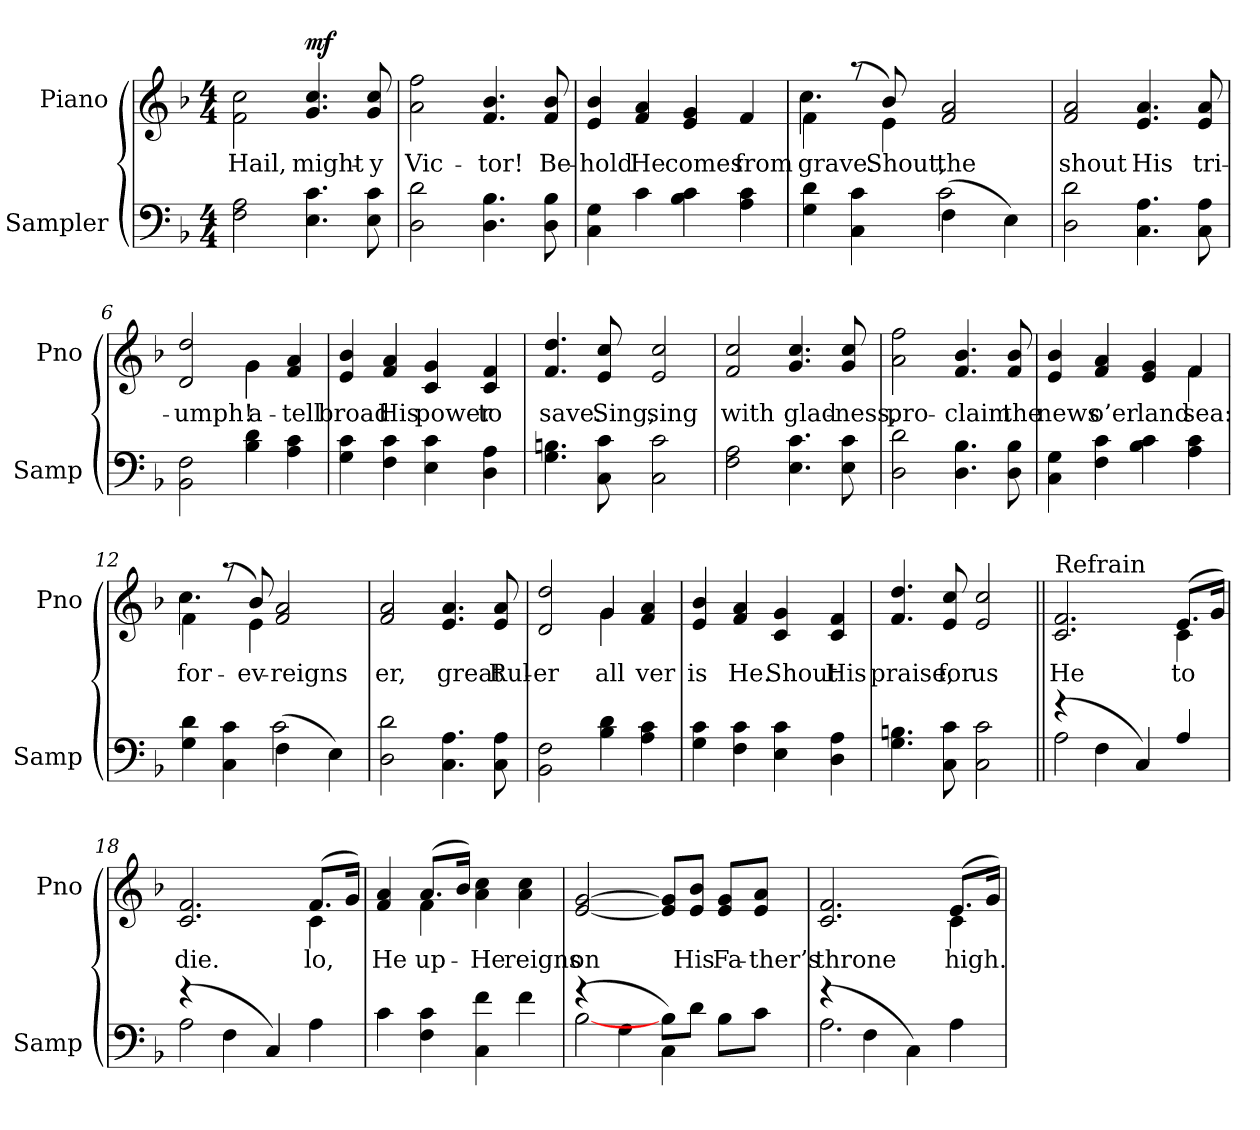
**kern	**kern	**text	**dynam
*part2	*part1	*part1	*part1
*staff2	*staff1	*staff1	*staff1
*I"Sampler	*I"Piano	*	*
*I'Samp	*I'Pno	*	*
*clefF4	*clefG2	*	*
*k[b-]	*k[b-]	*	*
*F:	*F:	*	*
*M4/4	*M4/4	*	*
=1	=1	=1	=1
2F 2A	2f\ 2cc\	Hail,	.
4.E 4.c	4.g 4.cc	might-	mf
8E 8c	8g 8cc	-y	.
=2	=2	=2	=2
2D 2d	2a 2ff	Vic-	.
4.D 4.B-	4.f 4.b-	-tor!	.
8D 8B-	8f 8b-	Be-	.
=3	=3	=3	=3
4C 4G	4e 4b-	-hold	.
4c	4f 4a	He	.
4B- 4c	4e 4g	comes	.
4A 4c	4f	from	.
=4	=4	=4	=4
*^	*^	*	*
4G 4d	2ryy	4f\	4.cc	grave.	.
4C 4c	.	(8r	.	.	.
.	.	8b-/)	4e	Shout,	.
(4F\	2c	2f 2a	.	the	.
.	.	.	4.ryy	.	.
4E\)	.	.	.	.	.
*v	*v	*	*	*	*
*	*v	*v	*	*
=5	=5	=5	=5
2D 2d	2f 2a	shout	.
4.C 4.A	4.e 4.a	His	.
8C 8A	8e 8a	tri-	.
=6	=6	=6	=6
*	*^	*	*
2BB- 2F	2d 2dd	2ryy	-umph!	.
4B- 4d	4g\	4g	a-	.
4A 4c	4f 4a	4ryy	tell	.
*	*v	*v	*	*
=7	=7	=7	=7
4G 4c	4e 4b-	-broad	.
4F 4c	4f 4a	His	.
4E 4c	4c 4g	power	.
4D 4A	4c 4f	to	.
=8	=8	=8	=8
4.G 4.Bn	4.f 4.dd	save.	.
8C 8c	8e 8cc	Sing,	.
2C 2c	2e 2cc	sing	.
=9	=9	=9	=9
2F 2A	2f 2cc	with	.
4.E 4.c	4.g 4.cc	glad-	.
8E 8c	8g 8cc	-ness,	.
=10	=10	=10	=10
2D 2d	2a 2ff	pro-	.
4.D 4.B-	4.f 4.b-	-claim	.
8D 8B-	8f 8b-	the	.
=11	=11	=11	=11
*	*^	*	*
4C 4G	4e 4b-	2.ryy	news	.
4F 4c	4f 4a	.	o’er	.
4B- 4c	4e 4g	.	land	.
4A 4c	4f/	4f	sea:	.
=12	=12	=12	=12	=12
*^	*	*	*	*
4G 4d	2ryy	4f\	4.cc	for-	.
4C 4c	.	(8r	.	.	.
.	.	8b-/)	4e	-ev-	.
(4F\	2c	2f 2a	.	reigns	.
.	.	.	4.ryy	.	.
4E\)	.	.	.	.	.
*v	*v	*	*	*	*
*	*v	*v	*	*
=13	=13	=13	=13
2D 2d	2f 2a	-er,	.
4.C 4.A	4.e 4.a	great	.
8C 8A	8e 8a	Rul-	.
=14	=14	=14	=14
*	*^	*	*
2BB- 2F	2d 2dd	2ryy	-er	.
4B- 4d	4g/	4g	all	.
4A 4c	4f 4a	4ryy	-ver	.
*	*v	*v	*	*
=15	=15	=15	=15
4G 4c	4e 4b-	is	.
4F 4c	4f 4a	He.	.
4E 4c	4c 4g	Shout	.
4D 4A	4c 4f	His	.
=16	=16	=16	=16
4.G 4.Bn	4.f 4.dd	praise,	.
8C 8c	8e 8cc	for	.
2C 2c	2e 2cc	us	.
=17||	=17||	=17||	=17||
*^	*^	*	*
!	!	!LO:TX:t=Refrain	!	!	!
(4r	2A	2.c 2.f	2.ryy	He	.
4F\	.	.	.	.	.
4C/)	2ryy	.	.	.	.
4A/	.	(8.e/L	4c	to	.
.	.	16g/Jk)	.	.	.
=18	=18	=18	=18	=18	=18
(4r	2A	2.c 2.f	2.ryy	die.	.
4F\	.	.	.	.	.
4C)	2ryy	.	.	.	.
4A	.	(8.f/L	4c	lo,	.
.	.	16g/Jk)	.	.	.
*v	*v	*	*	*	*
=19	=19	=19	=19	=19
4c	4f 4a	4ryy	He	.
4F 4c	(8.a/L	4f	up-	.
.	16b-/Jk)	.	.	.
4C 4f	4a 4cc	2ryy	He	.
4f	4a 4cc	.	reigns	.
*	*v	*v	*	*
=20	=20	=20	=20
*^	*	*	*
(4r	[2B-	[2e [2g	-on	.
4G\	.	.	.	.
8B-\L)	4C	8e]/ 8g]/L	.	.
8d\J	.	8e/ 8b-/J	His	.
8B-\L	4ryy	8e/ 8g/L	Fa-	.
8c\J	.	8e/ 8a/J	-ther’s	.
=21	=21	=21	=21	=21
*	*	*^	*	*
(4r	2.A	2.c 2.f	2.ryy	throne	.
4F\	.	.	.	.	.
4C\)	.	.	.	.	.
4A	4ryy	(8.e/L	4c	high.	.
.	.	16g/Jk)	.	.	.
*v	*v	*	*	*	*
*	*v	*v	*	*
=	=	=	=
*-	*-	*-	*-
